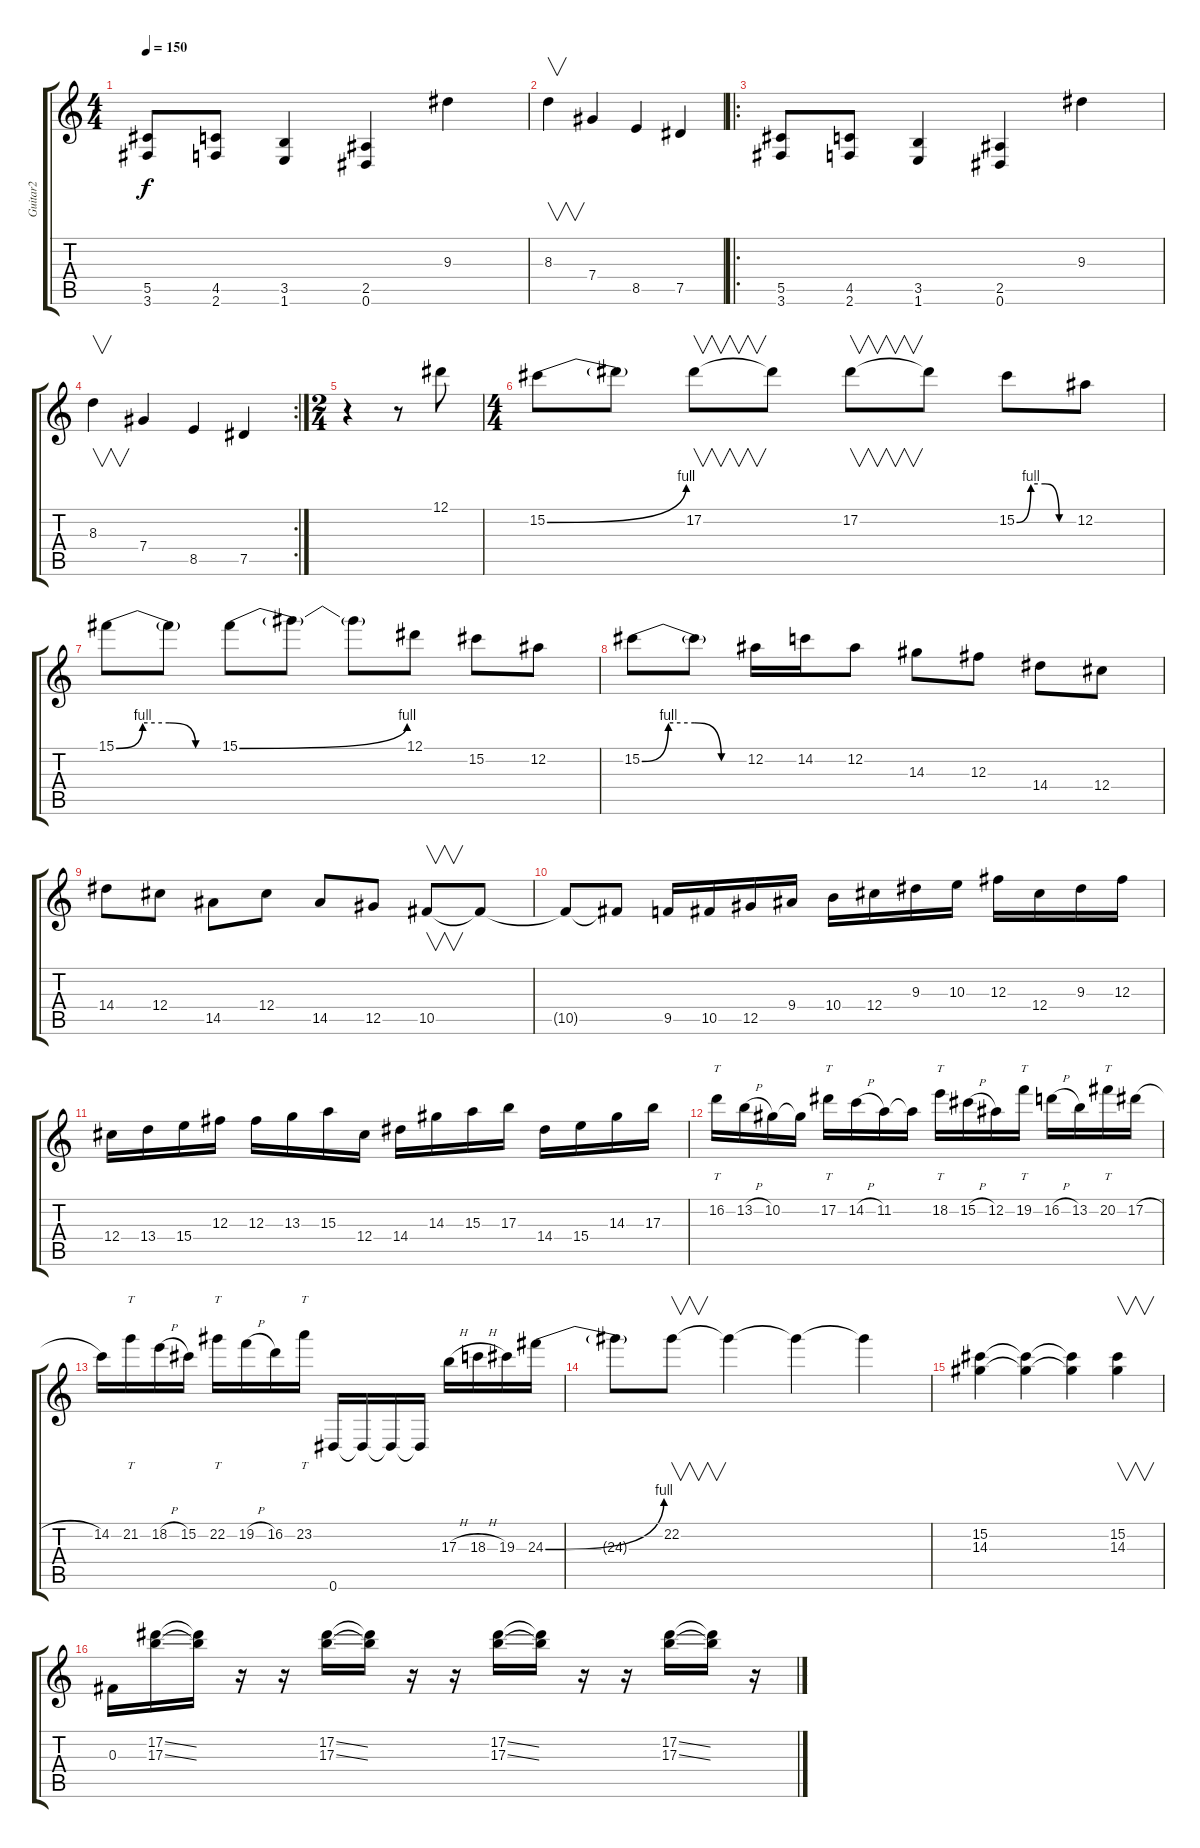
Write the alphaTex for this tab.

\track ("Guitar2" "Guitar2") {instrument distortionguitar}
\staff {score tabs}
\tuning (Eb4 Bb3 Gb3 Db3 Ab2 Eb2) {hide}
\ts (4 4)
\tempo 150
\clef g2
\ks c
(5.5 3.6).8{dy f} (4.5 2.6).8 (3.5 1.6).4 (2.5 0.6).4 9.3.4 |
8.3.4{v} 7.4.4 8.5.4 7.5.4 |
\ro
(5.5 3.6).8 (4.5 2.6).8 (3.5 1.6).4 (2.5 0.6).4 9.3.4 |
\rc 2
8.3.4{v} 7.4.4 8.5.4 7.5.4 |
\ts (2 4)
r.4 r.8 12.1.8 |
\ts (4 4)
15.2{be (bend 0 0 60 4)}.8 15.2{t}.8 17.2.8{v} 17.2{t}.8 17.2.8{v} 17.2{t}.8 15.2{be (custom 0 0 15 4 30 4 45 0 60 0)}.8 12.2.8 |
15.1{be (custom 0 0 15 4 30 4 45 0 60 0)}.8 15.1{t}.8 15.1{be (bend 0 0 60 4)}.8 15.1{t}.8 15.1{t}.8 12.1.8 15.2.8 12.2.8 |
15.2{be (custom 0 0 15 4 30 4 45 0 60 0)}.8 15.2{t}.8 12.2.16 14.2.16 12.2.8 14.3.8 12.3.8 14.4.8 12.4.8 |
14.4.8 12.4.8 14.5.8 12.4.8 14.5.8 12.5.8 10.5.8{v} 10.5{t}.8 |
10.5{t}.8 10.5{t}.8 9.5.16 10.5.16 12.5.16 9.4.16 10.4.16 12.4.16 9.3.16 10.3.16 12.3.16 12.4.16 9.3.16 12.3.16 |
12.4.16 13.4.16 15.4.16 12.3.16 12.3.16 13.3.16 15.3.16 12.4.16 14.4.16 14.3.16 15.3.16 17.3.16 14.4.16 15.4.16 14.3.16 17.3.16 |
16.2.16{tt} 13.2{h}.16 10.2.16 10.2{t}.16 17.2.16{tt} 14.2{h}.16 11.2.16 11.2{t}.16 18.2.16{tt} 15.2{h}.16 12.2.16 19.2.16{tt} 16.2{h}.16 13.2.16 20.2.16{tt} 17.2{h}.16 |
14.2.16 21.2.16{tt} 18.2{h}.16 15.2.16 22.2.16{tt} 19.2{h}.16 16.2.16 23.2.16{tt} 0.6.16 0.6{t}.16 0.6{t}.16 0.6{t}.16 17.3{h}.16 18.3{h}.16 19.3.16 24.3{be (bend 0 0 60 4)}.16 |
24.3{t}.8 22.2.8{v} 22.2{t}.4 22.2{t}.4 22.2{t}.4 |
(15.2 14.3).4 (15.2{t} 14.3{t}).4 (15.2{t} 14.3{t}).4 (15.2 14.3).4{v} |
0.3.16 (17.2{ss} 17.3{ss}).16 (17.2{t} 17.3{t}).16 r.16 r.16 (17.2{ss} 17.3{ss}).16 (17.2{t} 17.3{t}).16 r.16 r.16 (17.2{ss} 17.3{ss}).16 (17.2{t} 17.3{t}).16 r.16 r.16 (17.2{ss} 17.3{ss}).16 (17.2{t} 17.3{t}).16 r.16
